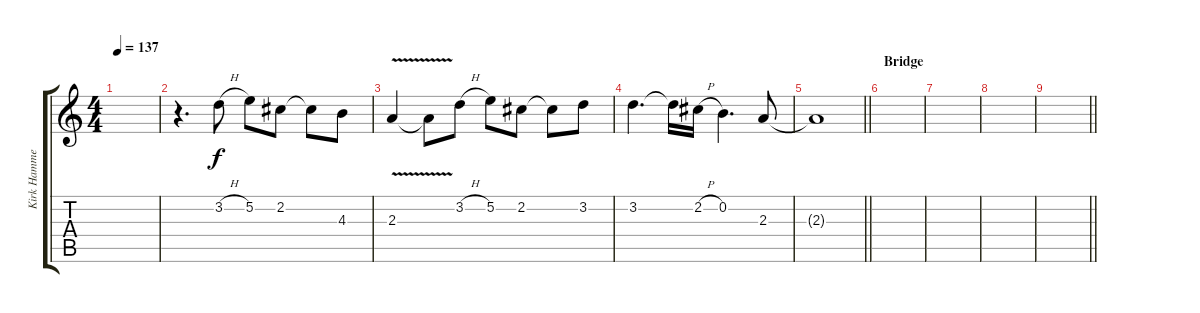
\track ("Kirk Hammett" "Kirk Hamme") {instrument overdrivenguitar}
\staff {score tabs}
\tuning (E4 B3 G3 D3 A2 E2) {hide}
\ts (4 4)
\tempo 137
\clef g2
\ks c
|
r.4{d} 3.2{h}.8 5.2.8 2.2.8 2.2{t}.8 4.3.8 |
2.3{v}.4 2.3{t}.8 3.2{h}.8 5.2.8 2.2.8 2.2{t}.8 3.2.8 |
3.2.4{d} 3.2{t}.16 2.2{h}.16 0.2.4{d} 2.3.8 |
\barLineRight lightlight
2.3{t}.1 |
\section ("" "Bridge")
|
|
|
\barLineRight lightlight
